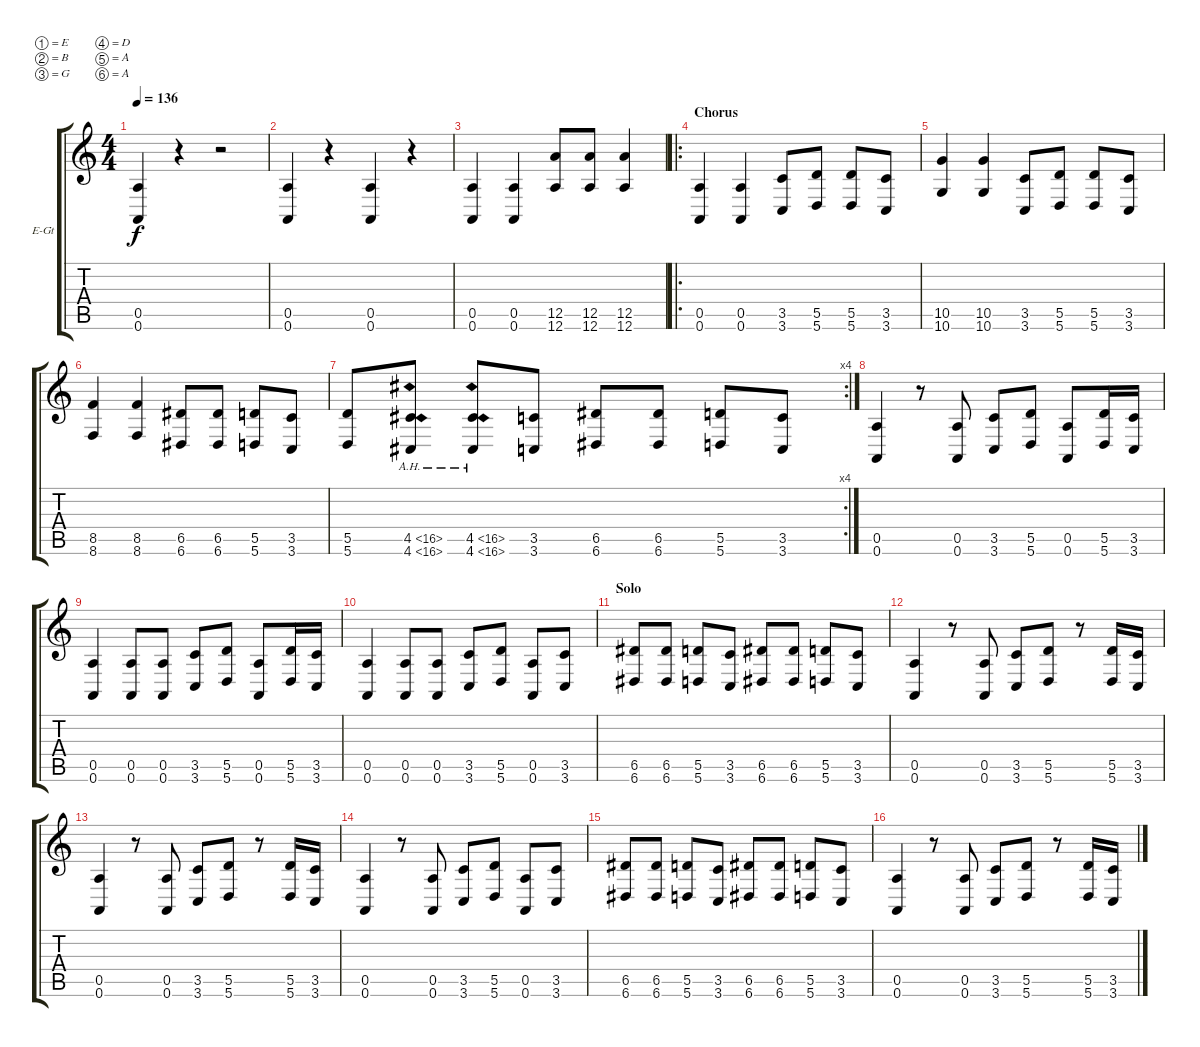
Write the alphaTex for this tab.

\bracketExtendMode groupsimilarinstruments
\firstSystemTrackNameOrientation horizontal
\otherSystemsTrackNameOrientation horizontal
\track ("Guitar 1" "E-Gt") {instrument distortionguitar}
\staff {score tabs}
\tuning (E4 B3 G3 D3 A2 A1)
\ts (4 4)
\tempo 136
\clef g2
\ks c
(0.5 0.6).4{dy f} r.4 r.2 |
(0.5 0.6).4 r.4 (0.5 0.6).4 r.4 |
(0.5 0.6).4 (0.5 0.6).4 (12.5 12.6).8 (12.5 12.6).8 (12.5 12.6).4 |
\ro
\section ("" "Chorus")
(0.5 0.6).4 (0.5 0.6).4 (3.5 3.6).8 (5.5 5.6).8 (5.5 5.6).8 (3.5 3.6).8 |
(10.5 10.6).4 (10.5 10.6).4 (3.5 3.6).8 (5.5 5.6).8 (5.5 5.6).8 (3.5 3.6).8 |
(8.5 8.6).4 (8.5 8.6).4 (6.5 6.6).8 (6.5 6.6).8 (5.5 5.6).8 (3.5 3.6).8 |
\rc 4
(5.5 5.6).8 (4.5{ah 12} 4.6{ah 12}).8 (4.5{ah 12} 4.6{ah 12}).8 (3.5 3.6).8 (6.5 6.6).8 (6.5 6.6).8 (5.5 5.6).8 (3.5 3.6).8 |
(0.5 0.6).4 r.8 (0.5 0.6).8 (3.5 3.6).8 (5.5 5.6).8 (0.5 0.6).8 (5.5 5.6).16 (3.5 3.6).16 |
(0.5 0.6).4 (0.5 0.6).8 (0.5 0.6).8 (3.5 3.6).8 (5.5 5.6).8 (0.5 0.6).8 (5.5 5.6).16 (3.5 3.6).16 |
(0.5 0.6).4 (0.5 0.6).8 (0.5 0.6).8 (3.5 3.6).8 (5.5 5.6).8 (0.5 0.6).8 (3.5 3.6).8 |
\section ("" "Solo")
(6.5 6.6).8 (6.5 6.6).8 (5.5 5.6).8 (3.5 3.6).8 (6.5 6.6).8 (6.5 6.6).8 (5.5 5.6).8 (3.5 3.6).8 |
(0.5 0.6).4 r.8 (0.5 0.6).8 (3.5 3.6).8 (5.5 5.6).8 r.8 (5.5 5.6).16 (3.5 3.6).16 |
(0.5 0.6).4 r.8 (0.5 0.6).8 (3.5 3.6).8 (5.5 5.6).8 r.8 (5.5 5.6).16 (3.5 3.6).16 |
(0.5 0.6).4 r.8 (0.5 0.6).8 (3.5 3.6).8 (5.5 5.6).8 (0.5 0.6).8 (3.5 3.6).8 |
(6.5 6.6).8 (6.5 6.6).8 (5.5 5.6).8 (3.5 3.6).8 (6.5 6.6).8 (6.5 6.6).8 (5.5 5.6).8 (3.5 3.6).8 |
(0.5 0.6).4 r.8 (0.5 0.6).8 (3.5 3.6).8 (5.5 5.6).8 r.8 (5.5 5.6).16 (3.5 3.6).16
